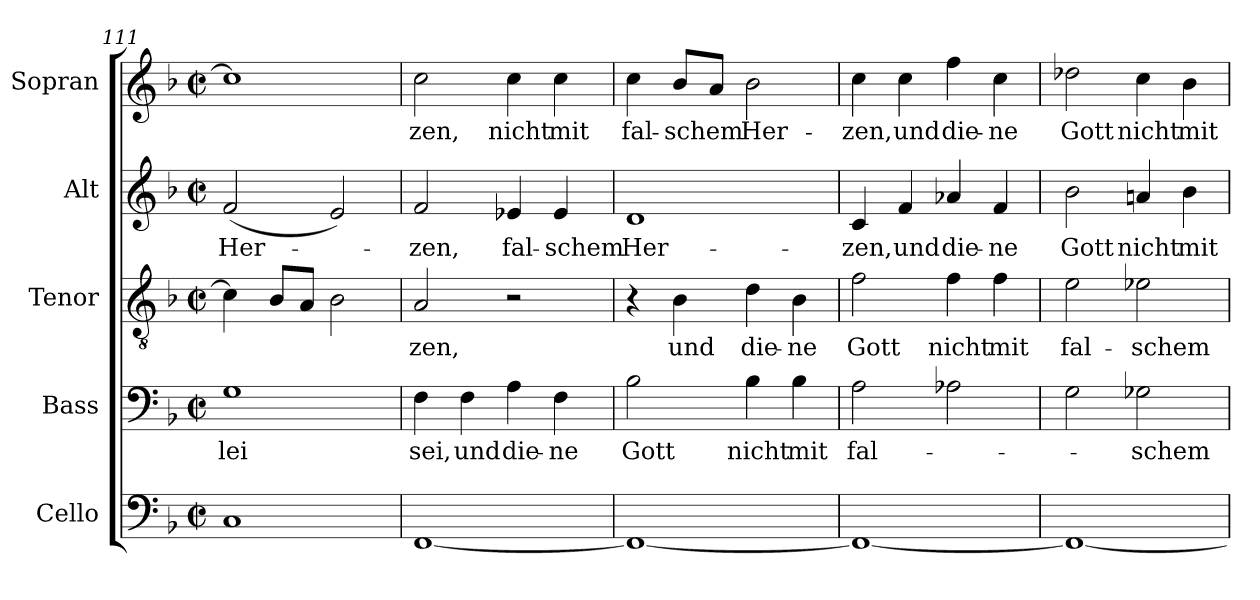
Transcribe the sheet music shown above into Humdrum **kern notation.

**kern	**kern	**text	**kern	**text	**kern	**text	**kern	**text
*part5	*part4	*part4	*part3	*part3	*part2	*part2	*part1	*part1
*staff5	*staff4	*staff4	*staff3	*staff3	*staff2	*staff2	*staff1	*staff1
*I"Cello	*I"Bass	*	*I"Tenor	*	*I"Alt	*	*I"Sopran	*
*	*I'B.	*	*I'T.	*	*I'A.	*	*I'S.	*
*clefF4	*clefF4	*	*clefGv2	*	*clefG2	*	*clefG2	*
*	*	*	*ITrd7c12	*	*	*	*	*
*k[b-]	*k[b-]	*	*k[b-]	*	*k[b-]	*	*k[b-]	*
*F:	*F:	*	*F:	*	*F:	*	*F:	*
*M2/2	*M2/2	*	*M2/2	*	*M2/2	*	*M2/2	*
*met(c|)	*met(c|)	*	*met(c|)	*	*met(c|)	*	*met(c|)	*
=111	=111	=111	=111	=111	=111	=111	=111	=111
!	!	!LO:LY:b:color=#000000	!	!	!	!	!	!
!	!	!	!	!	!	!LO:LY:b:color=#000000	!	!
1Ci	1Gi	-lei	4Ci\]	.	(2fi/	Her-	1cci]	.
.	.	.	8BB-i/L	.	.	.	.	.
.	.	.	8AAi/J	.	.	.	.	.
.	.	.	2BB-i\	.	2ei/)	.	.	.
=112	=112	=112	=112	=112	=112	=112	=112	=112
!	!	!LO:LY:b:color=#000000	!	!	!	!	!	!
!	!	!	!	!LO:LY:b:color=#000000	!	!	!	!
!	!	!	!	!	!	!LO:LY:b:color=#000000	!	!
!	!	!	!	!	!	!	!	!LO:LY:b:color=#000000
[<1FFi	4Fi\	sei,	2AAi/	-zen,	2fi/	-zen,	2cci\	-zen,
!	!	!LO:LY:b:color=#000000	!	!	!	!	!	!
.	4Fi\	und	.	.	.	.	.	.
!	!	!LO:LY:b:color=#000000	!	!	!	!	!	!
!	!	!	!	!	!	!LO:LY:b:color=#000000	!	!
!	!	!	!	!	!	!	!	!LO:LY:b:color=#000000
.	4Ai\	die-	2r	.	4e-Xi/	fal-	4cci\	nicht
!	!	!LO:LY:b:color=#000000	!	!	!	!	!	!
!	!	!	!	!	!	!LO:LY:b:color=#000000	!	!
!	!	!	!	!	!	!	!	!LO:LY:b:color=#000000
.	4Fi\	-ne	.	.	4e-i/	-schem	4cci\	mit
=113	=113	=113	=113	=113	=113	=113	=113	=113
!	!	!LO:LY:b:color=#000000	!	!	!	!	!	!
!	!	!	!	!	!	!LO:LY:b:color=#000000	!	!
!	!	!	!	!	!	!	!	!LO:LY:b:color=#000000
1FFi_<	2B-i\	Gott	4r	.	1di	Her-	4cci\	fal-
!	!	!	!	!LO:LY:b:color=#000000	!	!	!	!
!	!	!	!	!	!	!	!	!LO:LY:b:color=#000000
.	.	.	4BB-i\	und	.	.	8b-i/L	-schem
.	.	.	.	.	.	.	8ai/J	.
!	!	!LO:LY:b:color=#000000	!	!	!	!	!	!
!	!	!	!	!LO:LY:b:color=#000000	!	!	!	!
!	!	!	!	!	!	!	!	!LO:LY:b:color=#000000
.	4B-i\	nicht	4Di\	die-	.	.	2b-i\	Her-
!	!	!LO:LY:b:color=#000000	!	!	!	!	!	!
!	!	!	!	!LO:LY:b:color=#000000	!	!	!	!
.	4B-i\	mit	4BB-i\	-ne	.	.	.	.
!!LO:LB:g=z
=114	=114	=114	=114	=114	=114	=114	=114	=114
!	!	!LO:LY:b:color=#000000	!	!	!	!	!	!
!	!	!	!	!LO:LY:b:color=#000000	!	!	!	!
!	!	!	!	!	!	!LO:LY:b:color=#000000	!	!
!	!	!	!	!	!	!	!	!LO:LY:b:color=#000000
1FFi_<	2Ai\	fal-	2Fi\	Gott	4ci/	-zen,	4cci\	-zen,
!	!	!	!	!	!	!LO:LY:b:color=#000000	!	!
!	!	!	!	!	!	!	!	!LO:LY:b:color=#000000
.	.	.	.	.	4fi/	und	4cci\	und
!	!	!	!	!LO:LY:b:color=#000000	!	!	!	!
!	!	!	!	!	!	!LO:LY:b:color=#000000	!	!
!	!	!	!	!	!	!	!	!LO:LY:b:color=#000000
.	2A-Xi\	.	4Fi\	nicht	4a-Xi/	die-	4ffi\	die-
!	!	!	!	!LO:LY:b:color=#000000	!	!	!	!
!	!	!	!	!	!	!LO:LY:b:color=#000000	!	!
!	!	!	!	!	!	!	!	!LO:LY:b:color=#000000
.	.	.	4Fi\	mit	4fi/	-ne	4cci\	-ne
=115	=115	=115	=115	=115	=115	=115	=115	=115
!	!	!	!	!LO:LY:b:color=#000000	!	!	!	!
!	!	!	!	!	!	!LO:LY:b:color=#000000	!	!
!	!	!	!	!	!	!	!	!LO:LY:b:color=#000000
1FFi_<	2Gi\	.	2Ei\	fal-	2b-i\	Gott	2dd-Xi\	Gott
!	!	!LO:LY:b:color=#000000	!	!	!	!	!	!
!	!	!	!	!LO:LY:b:color=#000000	!	!	!	!
!	!	!	!	!	!	!LO:LY:b:color=#000000	!	!
!	!	!	!	!	!	!	!	!LO:LY:b:color=#000000
.	2G-Xi\	-schem	2E-Xi\	-schem	4ani/	nicht	4cci\	nicht
!	!	!	!	!	!	!LO:LY:b:color=#000000	!	!
!	!	!	!	!	!	!	!	!LO:LY:b:color=#000000
.	.	.	.	.	4b-i\	mit	4b-i\	mit
=	=	=	=	=	=	=	=	=
*-	*-	*-	*-	*-	*-	*-	*-	*-
